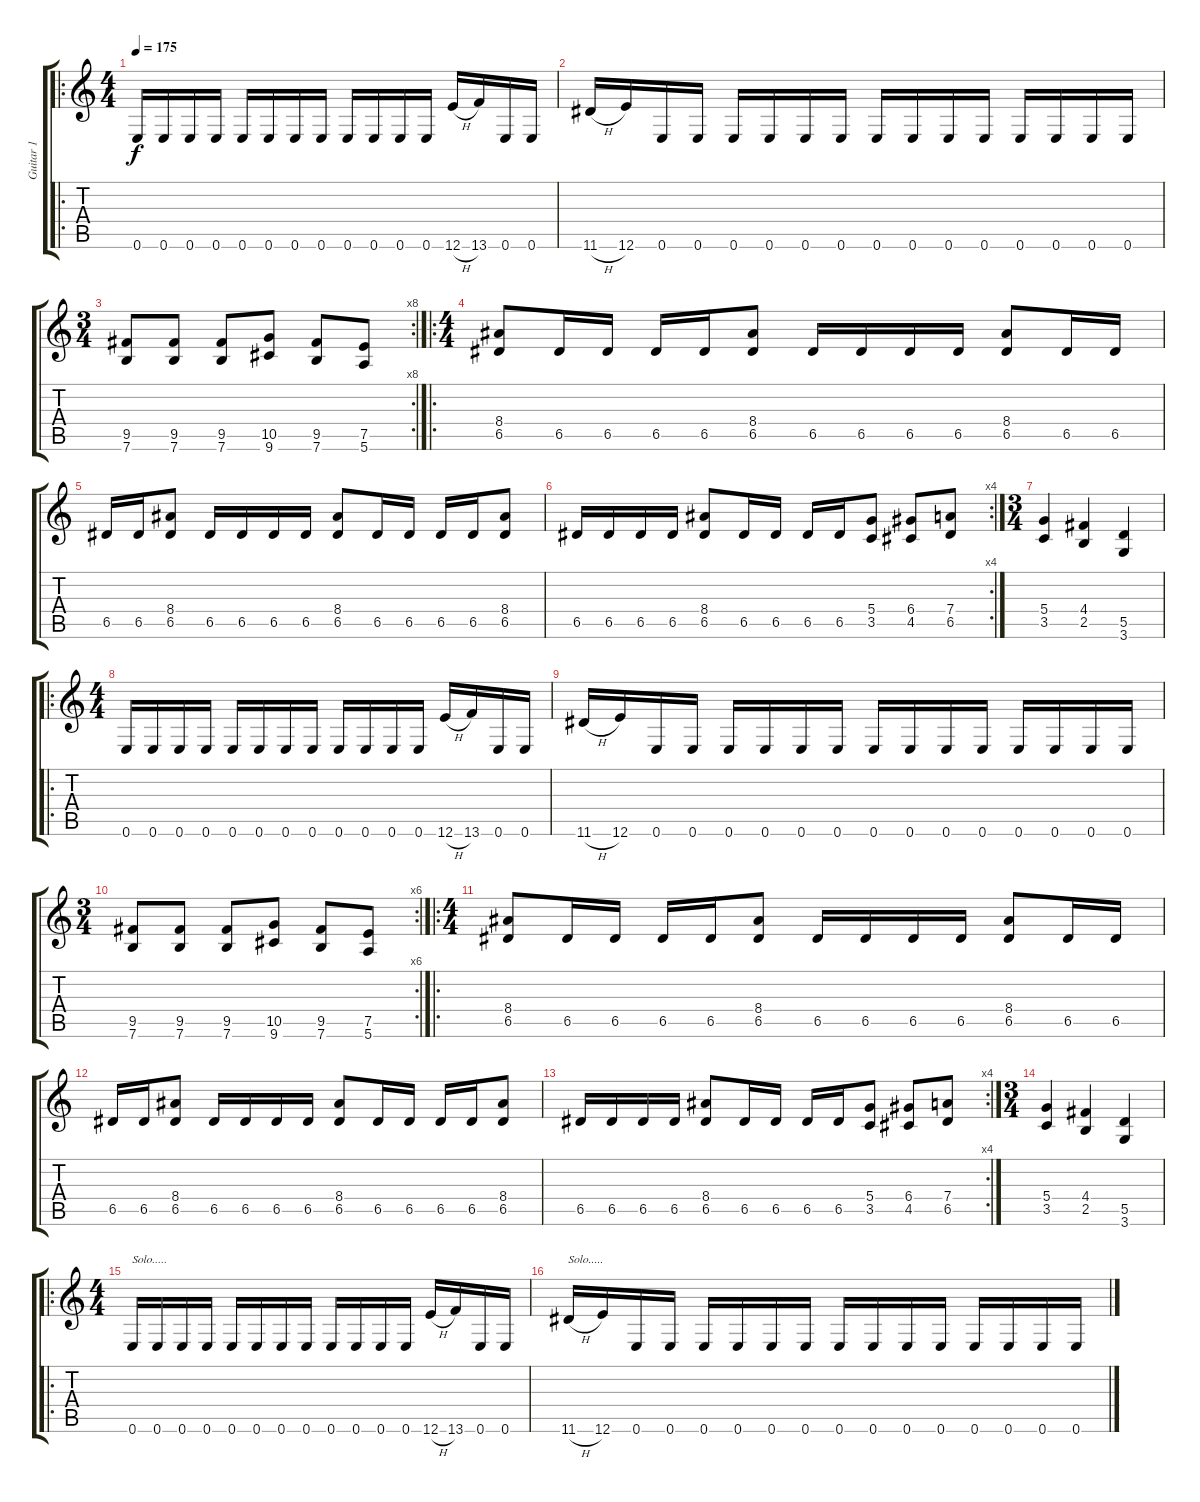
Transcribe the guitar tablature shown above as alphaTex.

\track ("Guitar 1" "Guitar 1") {instrument distortionguitar}
\staff {score tabs}
\tuning (E4 B3 G3 D3 A2 E2) {hide}
\ro
\ts (4 4)
\tempo 175
\clef g2
\ks c
0.6.16{dy f instrument distortionguitar} 0.6.16 0.6.16 0.6.16 0.6.16 0.6.16 0.6.16 0.6.16 0.6.16 0.6.16 0.6.16 0.6.16 12.6{h}.16 13.6.16 0.6.16 0.6.16 |
11.6{h}.16 12.6.16 0.6.16 0.6.16 0.6.16 0.6.16 0.6.16 0.6.16 0.6.16 0.6.16 0.6.16 0.6.16 0.6.16 0.6.16 0.6.16 0.6.16 |
\rc 8
\ts (3 4)
(9.5 7.6).8 (9.5 7.6).8 (9.5 7.6).8 (10.5 9.6).8 (9.5 7.6).8 (7.5 5.6).8 |
\ro
\ts (4 4)
(8.4 6.5).8 6.5.16 6.5.16 6.5.16 6.5.16 (8.4 6.5).8 6.5.16 6.5.16 6.5.16 6.5.16 (8.4 6.5).8 6.5.16 6.5.16 |
6.5.16 6.5.16 (8.4 6.5).8 6.5.16 6.5.16 6.5.16 6.5.16 (8.4 6.5).8 6.5.16 6.5.16 6.5.16 6.5.16 (8.4 6.5).8 |
\rc 4
6.5.16 6.5.16 6.5.16 6.5.16 (8.4 6.5).8 6.5.16 6.5.16 6.5.16 6.5.16 (5.4 3.5).8 (6.4 4.5).8 (7.4 6.5).8 |
\ts (3 4)
(5.4 3.5).4 (4.4 2.5).4 (5.5 3.6).4 |
\ro
\ts (4 4)
0.6.16 0.6.16 0.6.16 0.6.16 0.6.16 0.6.16 0.6.16 0.6.16 0.6.16 0.6.16 0.6.16 0.6.16 12.6{h}.16 13.6.16 0.6.16 0.6.16 |
11.6{h}.16 12.6.16 0.6.16 0.6.16 0.6.16 0.6.16 0.6.16 0.6.16 0.6.16 0.6.16 0.6.16 0.6.16 0.6.16 0.6.16 0.6.16 0.6.16 |
\rc 6
\ts (3 4)
(9.5 7.6).8 (9.5 7.6).8 (9.5 7.6).8 (10.5 9.6).8 (9.5 7.6).8 (7.5 5.6).8 |
\ro
\ts (4 4)
(8.4 6.5).8 6.5.16 6.5.16 6.5.16 6.5.16 (8.4 6.5).8 6.5.16 6.5.16 6.5.16 6.5.16 (8.4 6.5).8 6.5.16 6.5.16 |
6.5.16 6.5.16 (8.4 6.5).8 6.5.16 6.5.16 6.5.16 6.5.16 (8.4 6.5).8 6.5.16 6.5.16 6.5.16 6.5.16 (8.4 6.5).8 |
\rc 4
6.5.16 6.5.16 6.5.16 6.5.16 (8.4 6.5).8 6.5.16 6.5.16 6.5.16 6.5.16 (5.4 3.5).8 (6.4 4.5).8 (7.4 6.5).8 |
\ts (3 4)
(5.4 3.5).4 (4.4 2.5).4 (5.5 3.6).4 |
\ro
\ts (4 4)
0.6.16{txt "Solo....."} 0.6.16 0.6.16 0.6.16 0.6.16 0.6.16 0.6.16 0.6.16 0.6.16 0.6.16 0.6.16 0.6.16 12.6{h}.16 13.6.16 0.6.16 0.6.16 |
11.6{h}.16{txt "Solo....."} 12.6.16 0.6.16 0.6.16 0.6.16 0.6.16 0.6.16 0.6.16 0.6.16 0.6.16 0.6.16 0.6.16 0.6.16 0.6.16 0.6.16 0.6.16
